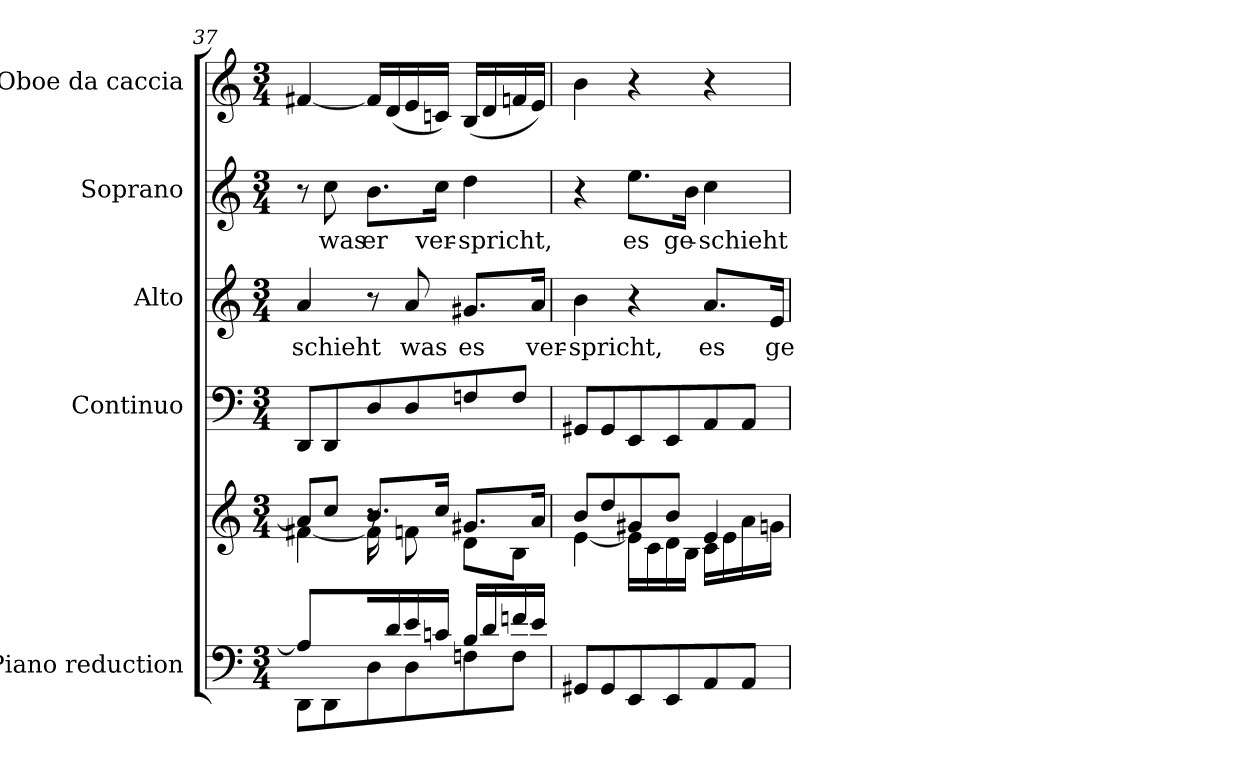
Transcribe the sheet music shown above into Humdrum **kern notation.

**kern	**kern	**kern	**kern	**text	**kern	**text	**kern
*part5	*part5	*part4	*part3	*part3	*part2	*part2	*part1
*staff6	*staff5	*staff4	*staff3	*staff3	*staff2	*staff2	*staff1
*I"Piano reduction	*	*I"Continuo	*I"Alto	*	*I"Soprano	*	*I"Oboe da caccia
*I'Pno	*	*	*	*	*	*	*I'Ob
*clefF4	*clefG2	*clefF4	*clefG2	*	*clefG2	*	*clefG2
*k[]	*k[]	*k[]	*k[]	*	*k[]	*	*k[]
*M3/4	*M3/4	*M3/4	*M3/4	*	*M3/4	*	*M3/4
=37	=37	=37	=37	=37	=37	=37	=37
*^	*^	*	*	*	*	*	*
*	*	*	*^	*	*	*	*	*	*
!	!	!	!	!	!	!	!LO:LY:b	!	!	!
4A/]	8DD\L	8a/L]	[4f#X\	4ryy	8DD/L	4a/	-schieht	8r	.	[4f#X/
!	!	!	!	!	!	!	!	!	!LO:LY:b	!
.	8DD\	8cc/J	.	.	8DD/	.	.	8cc\	was	.
!	!	!	!	!	!	!	!	!	!LO:LY:b	!
16ryy	8D\	8.b/L	8r	16f#\LL]	8D/	8r	.	8.b\L	er	16f#/LL]
16d/	.	.	.	4..ryy	.	.	.	.	.	(<16d/
!	!	!	!	!	!	!	!LO:LY:b	!	!	!
16e/	8D\	.	8fn\	.	8D/	8a/	was	.	.	16e/
!	!	!	!	!	!	!	!	!	!LO:LY:b	!
16cn/JJ	.	16cc/Jk	.	.	.	.	.	16cc\Jk	ver-	16cn/JJ)
!	!	!	!	!	!	!	!LO:LY:b	!	!LO:LY:b	!
16B/LL	8Fn\	8.g#X/L	8d\L	.	8Fn/	8.g#X/L	es	4dd\	-spricht,	(<16B/LL
16d/	.	.	.	.	.	.	.	.	.	16d/
16fn/	8F\J	.	8B\J	.	8F/J	.	.	.	.	16fn/
!	!	!	!	!	!	!	!LO:LY:b	!	!	!
16e/JJ	.	16a/Jk	.	.	.	16a/Jk	ver-	.	.	16e/JJ)
*v	*v	*	*	*	*	*	*	*	*	*
*	*	*v	*v	*	*	*	*	*	*
!!LO:LB:g=z
=38	=38	=38	=38	=38	=38	=38	=38	=38
!	!	!	!	!	!LO:LY:b	!	!	!
8GG#X/L	8b/L	[4e\	8GG#X/L	4b\	-spricht,	4r	.	4b\
8GG#/	8dd/	.	8GG#/	.	.	.	.	.
!	!	!	!	!	!	!	!LO:LY:b	!
8EE/	8g#X/	16e\LL]	8EE/	4r	.	8.ee\L	es	4r
.	.	16c\	.	.	.	.	.	.
8EE/	8b/J	16d\	8EE/	.	.	.	.	.
!	!	!	!	!	!	!	!LO:LY:b	!
.	.	16B\JJ	.	.	.	16b\Jk	ge-	.
!	!	!	!	!	!LO:LY:b	!	!LO:LY:b	!
8AA/	4e/	16c\LL	8AA/	8.a/L	es	4cc\	-schieht	4r
.	.	16e\	.	.	.	.	.	.
8AA/J	.	16a\	8AA/J	.	.	.	.	.
!	!	!	!	!	!LO:LY:b	!	!	!
.	.	16gn\JJ	.	16e/Jk	ge-	.	.	.
*	*v	*v	*	*	*	*	*	*
=	=	=	=	=	=	=	=
*-	*-	*-	*-	*-	*-	*-	*-
